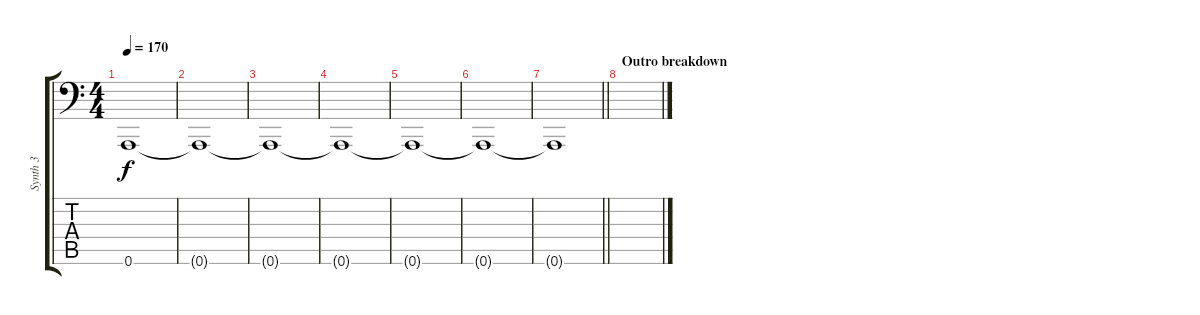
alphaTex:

\track ("Synth 3" "Synth 3") {instrument stringensemble1}
\staff {score tabs}
\tuning (B3 Gb3 D3 A2 E2 A1) {hide}
\ts (4 4)
\tempo 170
\clef f4
\ks c
0.6{t}.1{dy f} |
0.6{t}.1 |
0.6{t}.1 |
0.6{t}.1 |
0.6{t}.1 |
0.6{t}.1 |
\barLineRight lightlight
0.6{t}.1 |
\section ("" "Outro breakdown")
